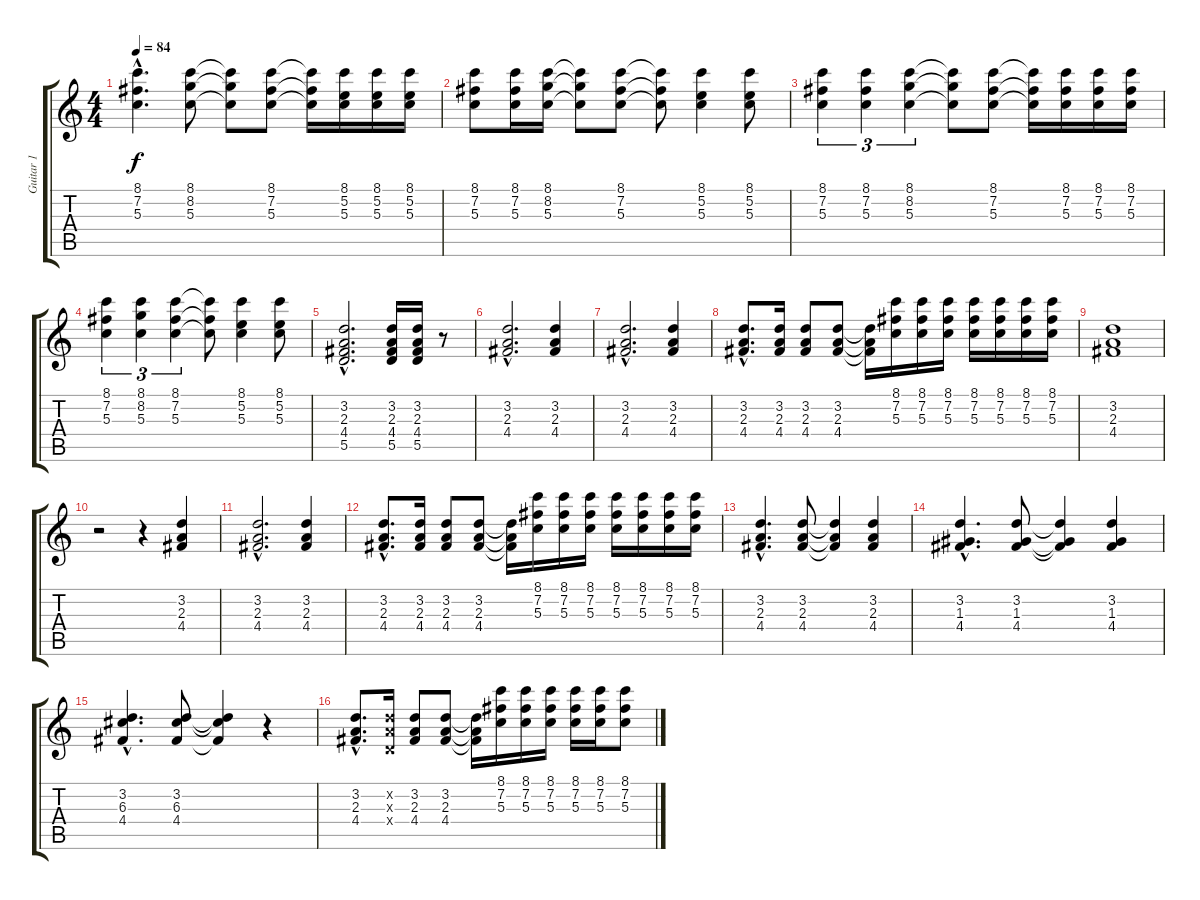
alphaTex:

\track ("Guitar 1" "Guitar 1") {instrument electricguitarclean}
\staff {score tabs}
\tuning (E4 B3 G3 D3 A2 E2) {hide}
\ts (4 4)
\tempo 84
\clef g2
\ks c
(8.1{hac} 7.2{hac} 5.3{hac}).4{d dy f} (8.1 8.2 5.3).8 (8.1{t} 8.2{t} 5.3{t}).8 (8.1 7.2 5.3).8 (8.1{t} 7.2{t} 5.3{t}).16 (8.1 5.2 5.3).16 (8.1 5.2 5.3).16 (8.1 5.2 5.3).16 |
(8.1 7.2 5.3).8 (8.1 7.2 5.3).16 (8.1 8.2 5.3).16 (8.1{t} 8.2{t} 5.3{t}).8 (8.1 7.2 5.3).8 (8.1{t} 7.2{t} 5.3{t}).8 (8.1 5.2 5.3).4 (8.1 5.2 5.3).8 |
(8.1 7.2 5.3).4{tu (3 2)} (8.1 7.2 5.3).4{tu (3 2)} (8.1 8.2 5.3).4{tu (3 2)} (8.1{t} 8.2{t} 5.3{t}).8 (8.1 7.2 5.3).8 (8.1{t} 7.2{t} 5.3{t}).16 (8.1 7.2 5.3).16 (8.1 7.2 5.3).16 (8.1 7.2 5.3).16 |
(8.1 7.2 5.3).4{tu (3 2)} (8.1 8.2 5.3).4{tu (3 2)} (8.1 7.2 5.3).4{tu (3 2)} (8.1{t} 7.2{t} 5.3{t}).8 (8.1 5.2 5.3).4 (8.1 5.2 5.3).8 |
(3.2{hac} 2.3{hac} 4.4{hac} 5.5{hac}).2{d} (3.2 2.3 4.4 5.5).16 (3.2 2.3 4.4 5.5).16 r.8 |
(3.2{hac} 2.3{hac} 4.4{hac}).2{d} (3.2 2.3 4.4).4 |
(3.2{hac} 2.3{hac} 4.4{hac}).2{d} (3.2 2.3 4.4).4 |
(3.2{hac} 2.3{hac} 4.4{hac}).8{d} (3.2 2.3 4.4).16 (3.2 2.3 4.4).8 (3.2 2.3 4.4).8 (3.2{t} 2.3{t} 4.4{t}).16 (8.1 7.2 5.3).16 (8.1 7.2 5.3).16 (8.1 7.2 5.3).16 (8.1 7.2 5.3).16 (8.1 7.2 5.3).16 (8.1 7.2 5.3).16 (8.1 7.2 5.3).16 |
(3.2 2.3 4.4).1 |
r.2 r.4 (3.2 2.3 4.4).4 |
(3.2{hac} 2.3{hac} 4.4{hac}).2{d} (3.2 2.3 4.4).4 |
(3.2{hac} 2.3{hac} 4.4{hac}).8{d} (3.2 2.3 4.4).16 (3.2 2.3 4.4).8 (3.2 2.3 4.4).8 (3.2{t} 2.3{t} 4.4{t}).16 (8.1 7.2 5.3).16 (8.1 7.2 5.3).16 (8.1 7.2 5.3).16 (8.1 7.2 5.3).16 (8.1 7.2 5.3).16 (8.1 7.2 5.3).16 (8.1 7.2 5.3).16 |
(3.2{hac} 2.3{hac} 4.4{hac}).4{d} (3.2 2.3 4.4).8 (3.2{t} 2.3{t} 4.4{t}).4 (3.2 2.3 4.4).4 |
(3.2{hac} 1.3{hac} 4.4{hac}).4{d} (3.2 1.3 4.4).8 (3.2{t} 1.3{t} 4.4{t}).4 (3.2 1.3 4.4).4 |
(3.2{hac} 6.3{hac} 4.4{hac}).4{d} (3.2 6.3 4.4).8 (3.2{t} 6.3{t} 4.4{t}).4 r.4 |
(3.2{hac} 2.3{hac} 4.4{hac}).8{d} (3.2{x} 2.3{x} 0.4{x}).16 (3.2 2.3 4.4).8 (3.2 2.3 4.4).8 (3.2{t} 2.3{t} 4.4{t}).16 (8.1 7.2 5.3).16 (8.1 7.2 5.3).16 (8.1 7.2 5.3).16 (8.1 7.2 5.3).16 (8.1 7.2 5.3).16 (8.1 7.2 5.3).8
